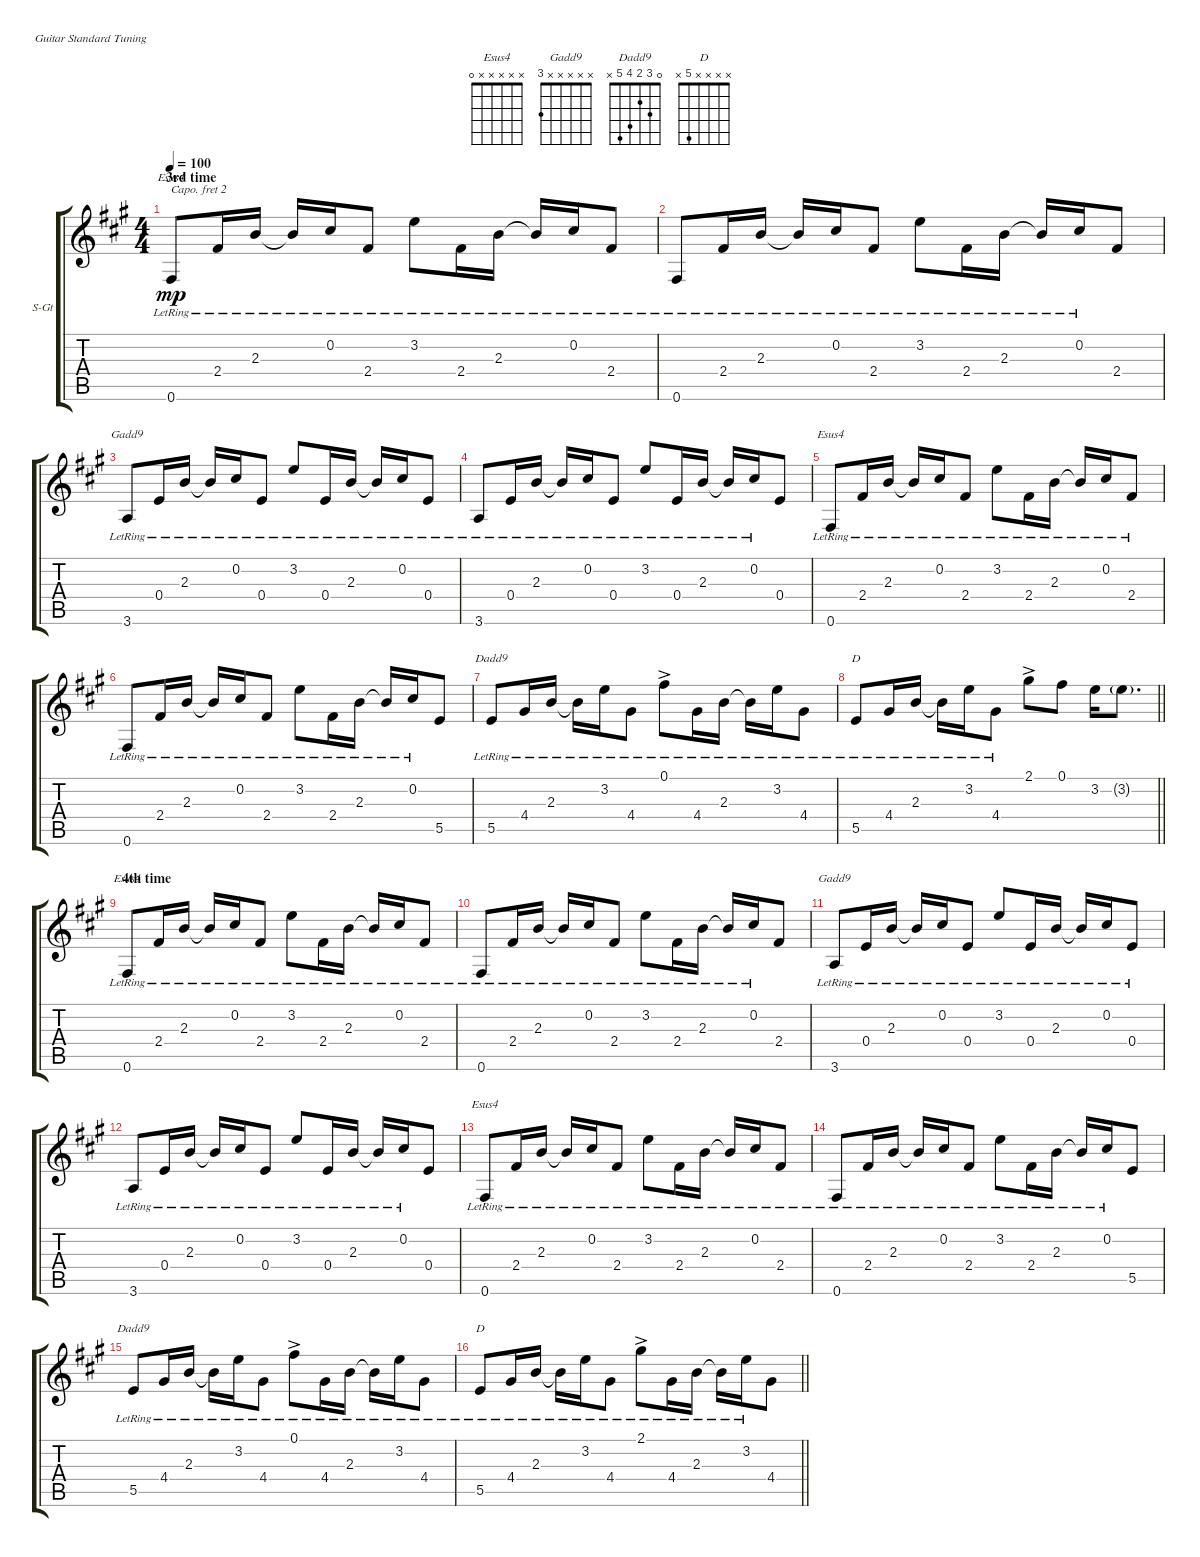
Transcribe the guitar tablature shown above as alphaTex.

\bracketExtendMode groupsimilarinstruments
\firstSystemTrackNameOrientation horizontal
\otherSystemsTrackNameOrientation horizontal
\track ("Acoustic Guitar (capo 2nd)" "S-Gt") {instrument acousticguitarsteel}
\staff {score tabs}
\capo 2
\tuning (E4 B3 G3 D3 A2 E2)
\chord ("Esus4" x x x x x 0)
\chord ("Gadd9" x x x x x 3)
\chord ("Dadd9" 0 3 2 4 5 x)
\chord ("D" x x x x 5 x)
\ts (4 4)
\section ("" "3rd time")
\tempo 100
\clef g2
\ks f#minor
0.6{lr}.8{ch "Esus4" dy mp} 2.4{lr}.16 2.3{lr}.16 2.3{lr t}.16 0.2{lr}.16 2.4{lr}.8 3.2{lr}.8 2.4{lr}.16 2.3{lr}.16 2.3{lr t}.16 0.2{lr}.16 2.4{lr}.8 |
0.6{lr}.8 2.4{lr}.16 2.3{lr}.16 2.3{lr t}.16 0.2{lr}.16 2.4{lr}.8 3.2{lr}.8 2.4{lr}.16 2.3{lr}.16 2.3{lr t}.16 0.2{lr}.16 2.4.8 |
3.6{lr}.8{ch "Gadd9"} 0.4{lr}.16 2.3{lr}.16 2.3{lr t}.16 0.2{lr}.16 0.4{lr}.8 3.2{lr}.8 0.4{lr}.16 2.3{lr}.16 2.3{lr t}.16 0.2{lr}.16 0.4{lr}.8 |
3.6{lr}.8 0.4{lr}.16 2.3{lr}.16 2.3{lr t}.16 0.2{lr}.16 0.4{lr}.8 3.2{lr}.8 0.4{lr}.16 2.3{lr}.16 2.3{lr t}.16 0.2{lr}.16 0.4.8 |
0.6{lr}.8{ch "Esus4"} 2.4{lr}.16 2.3{lr}.16 2.3{lr t}.16 0.2{lr}.16 2.4{lr}.8 3.2{lr}.8 2.4{lr}.16 2.3{lr}.16 2.3{lr t}.16 0.2{lr}.16 2.4{lr}.8 |
0.6{lr}.8 2.4{lr}.16 2.3{lr}.16 2.3{lr t}.16 0.2{lr}.16 2.4{lr}.8 3.2{lr}.8 2.4{lr}.16 2.3{lr}.16 2.3{lr t}.16 0.2{lr}.16 5.5.8 |
5.5{lr}.8{ch "Dadd9"} 4.4{lr}.16 2.3{lr}.16 2.3{lr t}.16 3.2{lr}.16 4.4{lr}.8 0.1{ac lr}.8 4.4{lr}.16 2.3{lr}.16 2.3{lr t}.16 3.2{lr}.16 4.4{lr}.8 |
\barLineRight lightlight
5.5{lr}.8{ch "D"} 4.4{lr}.16 2.3{lr}.16 2.3{lr t}.16 3.2{lr}.16 4.4{lr}.8 2.1{ac}.8 0.1.8 3.2.16 3.2{g}.8{d} |
\section ("" "4th time")
0.6{lr}.8{ch "Esus4"} 2.4{lr}.16 2.3{lr}.16 2.3{lr t}.16 0.2{lr}.16 2.4{lr}.8 3.2{lr}.8 2.4{lr}.16 2.3{lr}.16 2.3{lr t}.16 0.2{lr}.16 2.4{lr}.8 |
0.6{lr}.8 2.4{lr}.16 2.3{lr}.16 2.3{lr t}.16 0.2{lr}.16 2.4{lr}.8 3.2{lr}.8 2.4{lr}.16 2.3{lr}.16 2.3{lr t}.16 0.2{lr}.16 2.4.8 |
3.6{lr}.8{ch "Gadd9"} 0.4{lr}.16 2.3{lr}.16 2.3{lr t}.16 0.2{lr}.16 0.4{lr}.8 3.2{lr}.8 0.4{lr}.16 2.3{lr}.16 2.3{lr t}.16 0.2{lr}.16 0.4{lr}.8 |
3.6{lr}.8 0.4{lr}.16 2.3{lr}.16 2.3{lr t}.16 0.2{lr}.16 0.4{lr}.8 3.2{lr}.8 0.4{lr}.16 2.3{lr}.16 2.3{lr t}.16 0.2{lr}.16 0.4.8 |
0.6{lr}.8{ch "Esus4"} 2.4{lr}.16 2.3{lr}.16 2.3{lr t}.16 0.2{lr}.16 2.4{lr}.8 3.2{lr}.8 2.4{lr}.16 2.3{lr}.16 2.3{lr t}.16 0.2{lr}.16 2.4{lr}.8 |
0.6{lr}.8 2.4{lr}.16 2.3{lr}.16 2.3{lr t}.16 0.2{lr}.16 2.4{lr}.8 3.2{lr}.8 2.4{lr}.16 2.3{lr}.16 2.3{lr t}.16 0.2{lr}.16 5.5.8 |
5.5{lr}.8{ch "Dadd9"} 4.4{lr}.16 2.3{lr}.16 2.3{lr t}.16 3.2{lr}.16 4.4{lr}.8 0.1{ac lr}.8 4.4{lr}.16 2.3{lr}.16 2.3{lr t}.16 3.2{lr}.16 4.4{lr}.8 |
\barLineRight lightlight
5.5{lr}.8{ch "D"} 4.4{lr}.16 2.3{lr}.16 2.3{lr t}.16 3.2{lr}.16 4.4{lr}.8 2.1{ac lr}.8 4.4{lr}.16 2.3{lr}.16 2.3{lr t}.16 3.2{lr}.16 4.4.8
